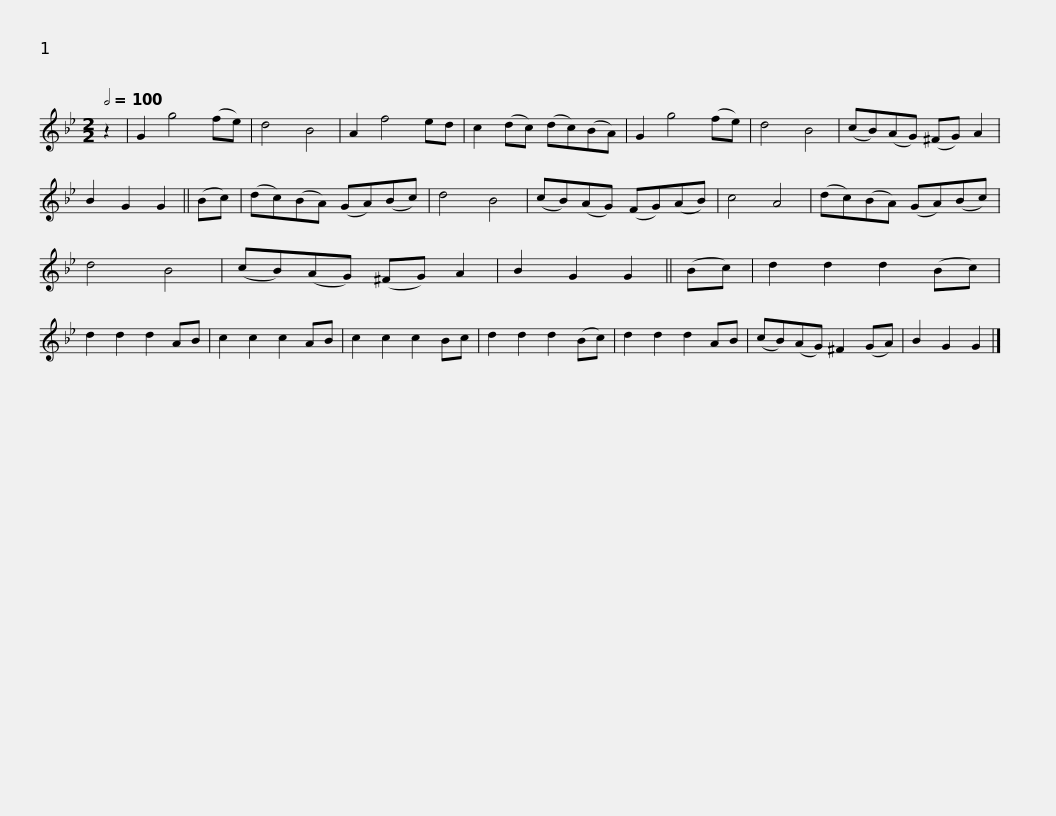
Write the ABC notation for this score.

X:1
L:1/8
Q:1/2=100
M:2/2
I:linebreak $
K:Gmin
V:1 treble
V:1
 z2 | G2 g4 (fe) | d4 B4 | A2 f4 ed | c2 (dc) (dc)(BA) | %5
 G2 g4 (fe) | d4 B4 | (cB)(AG) (^FG) A2 | B2 G2 G2 || (Bc) |$ %10
 (dc)(BA) (GA)(Bc) | d4 B4 | (cB)(AG) (FG)(AB) | c4 A4 | (dc)(BA) (GA)(Bc) | %15
 d4 B4 | (cB)(AG) (^FG) A2 | B2 G2 G2 || (Bc) |$ d2 d2 d2 (Bc) | %20
 d2 d2 d2 AB | c2 c2 c2 AB | c2 c2 c2 Bc | d2 d2 d2 (Bc) | d2 d2 d2 AB | %25
 (cB)(AG) ^F2 (GA) | B2 G2 G2 |] %27
